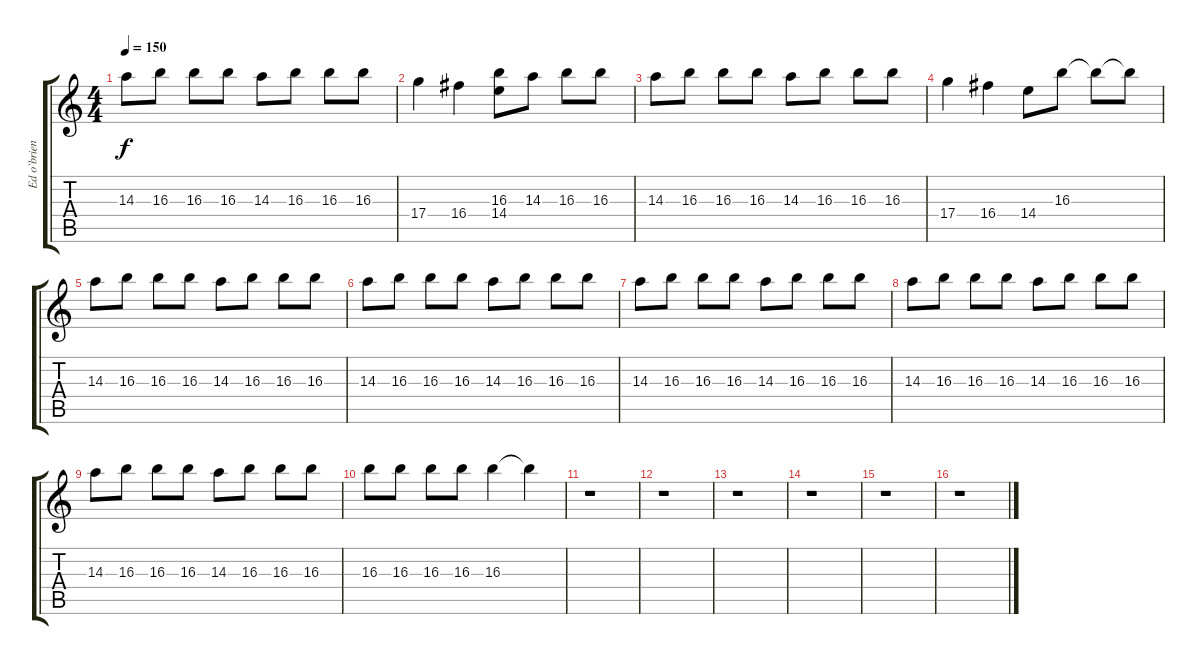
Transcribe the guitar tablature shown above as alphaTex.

\track ("Ed o`brien" "Ed o`brien") {instrument electricguitarjazz}
\staff {score tabs}
\tuning (E4 B3 G3 D3 A2 E2) {hide}
\ts (4 4)
\tempo 150
\clef g2
\ks c
14.3.8{dy f} 16.3.8 16.3.8 16.3.8 14.3.8 16.3.8 16.3.8 16.3.8 |
17.4.4 16.4.4 (16.3 14.4).8 14.3.8 16.3.8 16.3.8 |
14.3.8 16.3.8 16.3.8 16.3.8 14.3.8 16.3.8 16.3.8 16.3.8 |
17.4.4 16.4.4 14.4.8 16.3.8 16.3{t}.8 16.3{t}.8 |
14.3.8 16.3.8 16.3.8 16.3.8 14.3.8 16.3.8 16.3.8 16.3.8 |
14.3.8 16.3.8 16.3.8 16.3.8 14.3.8 16.3.8 16.3.8 16.3.8 |
14.3.8 16.3.8 16.3.8 16.3.8 14.3.8 16.3.8 16.3.8 16.3.8 |
14.3.8 16.3.8 16.3.8 16.3.8 14.3.8 16.3.8 16.3.8 16.3.8 |
14.3.8 16.3.8 16.3.8 16.3.8 14.3.8 16.3.8 16.3.8 16.3.8 |
16.3.8 16.3.8 16.3.8 16.3.8 16.3.4 16.3{t}.4 |
r.1 |
r.1 |
r.1 |
r.1 |
r.1 |
r.1
